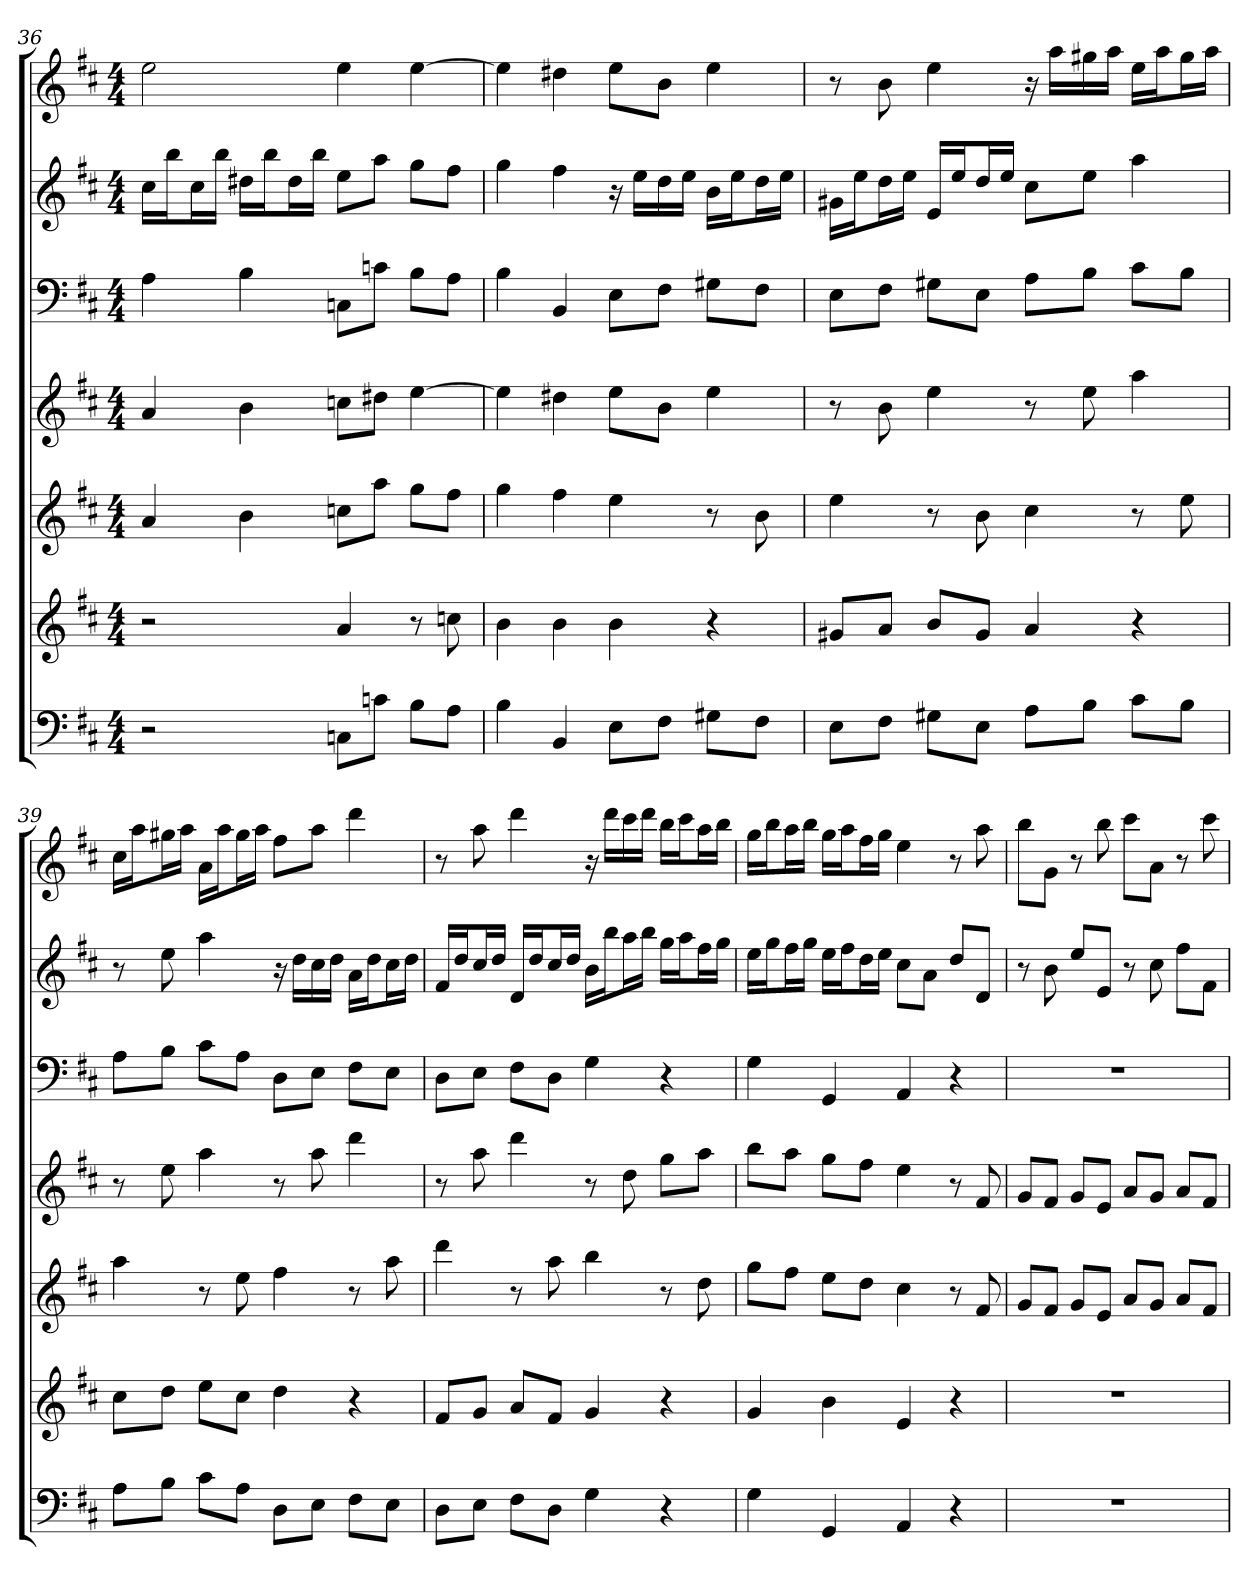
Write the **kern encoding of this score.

**kern	**kern	**kern	**kern	**kern	**kern	**kern
*part7	*part6	*part5	*part4	*part3	*part2	*part1
*staff7	*staff6	*staff5	*staff4	*staff3	*staff2	*staff1
*k[f#c#]	*k[f#c#]	*k[f#c#]	*k[f#c#]	*k[f#c#]	*k[f#c#]	*k[f#c#]
*D:	*D:	*D:	*D:	*D:	*D:	*D:
*M4/4	*M4/4	*M4/4	*M4/4	*M4/4	*M4/4	*M4/4
=36	=36	=36	=36	=36	=36	=36
2r	2r	4a	4a	4A	16cc#LL	2ee
.	.	.	.	.	16bbJ	.
.	.	.	.	.	16cc#L	.
.	.	.	.	.	16bbJJ	.
.	.	4b	4b	4B	16dd#XLL	.
.	.	.	.	.	16bbJ	.
.	.	.	.	.	16dd#L	.
.	.	.	.	.	16bbJJ	.
8CnL	4a	8ccnL	8ccnL	8CnL	8eeL	4ee
8cnJ	.	8aaJ	8dd#XJ	8cnJ	8aaJ	.
8BL	8r	8ggL	[4ee	8BL	8ggL	[4ee
8AJ	8ccn	8ff#J	.	8AJ	8ff#J	.
=37	=37	=37	=37	=37	=37	=37
4B	4b	4gg	4ee]	4B	4gg	4ee]
4BB	4b	4ff#	4dd#X	4BB	4ff#	4dd#X
8EL	4b	4ee	8eeL	8EL	16r	8eeL
.	.	.	.	.	16eeLL	.
8F#J	.	.	8bJ	8F#J	16dd	8bJ
.	.	.	.	.	16eeJJ	.
8G#XL	4r	8r	4ee	8G#XL	16bLL	4ee
.	.	.	.	.	16eeJ	.
8F#J	.	8b	.	8F#J	16ddL	.
.	.	.	.	.	16eeJJ	.
=38	=38	=38	=38	=38	=38	=38
8EL	8g#XL	4ee	8r	8EL	16g#XLL	8r
.	.	.	.	.	16eeJ	.
8F#J	8aJ	.	8b	8F#J	16ddL	8b
.	.	.	.	.	16eeJJ	.
8G#XL	8bL	8r	4ee	8G#XL	16eLL	4ee
.	.	.	.	.	16eeJ	.
8EJ	8g#J	8b	.	8EJ	16ddL	.
.	.	.	.	.	16eeJJ	.
8AL	4a	4cc#	8r	8AL	8cc#L	16r
.	.	.	.	.	.	16aaLL
8BJ	.	.	8ee	8BJ	8eeJ	16gg#X
.	.	.	.	.	.	16aaJJ
8c#L	4r	8r	4aa	8c#L	4aa	16eeLL
.	.	.	.	.	.	16aaJ
8BJ	.	8ee	.	8BJ	.	16gg#L
.	.	.	.	.	.	16aaJJ
=39	=39	=39	=39	=39	=39	=39
8AL	8cc#L	4aa	8r	8AL	8r	16cc#LL
.	.	.	.	.	.	16aaJ
8BJ	8ddJ	.	8ee	8BJ	8ee	16gg#XL
.	.	.	.	.	.	16aaJJ
8c#L	8eeL	8r	4aa	8c#L	4aa	16aLL
.	.	.	.	.	.	16aaJ
8AJ	8cc#J	8ee	.	8AJ	.	16gg#L
.	.	.	.	.	.	16aaJJ
8DL	4dd	4ff#	8r	8DL	16r	8ff#L
.	.	.	.	.	16ddLL	.
8EJ	.	.	8aa	8EJ	16cc#	8aaJ
.	.	.	.	.	16ddJJ	.
8F#L	4r	8r	4ddd	8F#L	16aLL	4ddd
.	.	.	.	.	16ddJ	.
8EJ	.	8aa	.	8EJ	16cc#L	.
.	.	.	.	.	16ddJJ	.
=40	=40	=40	=40	=40	=40	=40
8DL	8f#L	4ddd	8r	8DL	16f#LL	8r
.	.	.	.	.	16ddJ	.
8EJ	8gJ	.	8aa	8EJ	16cc#L	8aa
.	.	.	.	.	16ddJJ	.
8F#L	8aL	8r	4ddd	8F#L	16dLL	4ddd
.	.	.	.	.	16ddJ	.
8DJ	8f#J	8aa	.	8DJ	16cc#L	.
.	.	.	.	.	16ddJJ	.
4G	4g	4bb	8r	4G	16bLL	16r
.	.	.	.	.	16bbJ	16dddLL
.	.	.	8dd	.	16aaL	16ccc#
.	.	.	.	.	16bbJJ	16dddJJ
4r	4r	8r	8ggL	4r	16ggLL	16bbLL
.	.	.	.	.	16aaJ	16ccc#J
.	.	8dd	8aaJ	.	16ff#L	16aaL
.	.	.	.	.	16ggJJ	16bbJJ
=41	=41	=41	=41	=41	=41	=41
4G	4g	8ggL	8bbL	4G	16eeLL	16ggLL
.	.	.	.	.	16ggJ	16bbJ
.	.	8ff#J	8aaJ	.	16ff#L	16aaL
.	.	.	.	.	16ggJJ	16bbJJ
4GG	4b	8eeL	8ggL	4GG	16eeLL	16ggLL
.	.	.	.	.	16ff#J	16aaJ
.	.	8ddJ	8ff#J	.	16ddL	16ff#L
.	.	.	.	.	16eeJJ	16ggJJ
4AA	4e	4cc#	4ee	4AA	8cc#L	4ee
.	.	.	.	.	8aJ	.
4r	4r	8r	8r	4r	8ddL	8r
.	.	8f#	8f#	.	8dJ	8aa
=42	=42	=42	=42	=42	=42	=42
1r	1r	8gL	8gL	1r	8r	8bbL
.	.	8f#J	8f#J	.	8b	8gJ
.	.	8gL	8gL	.	8eeL	8r
.	.	8eJ	8eJ	.	8eJ	8bb
.	.	8aL	8aL	.	8r	8ccc#L
.	.	8gJ	8gJ	.	8cc#	8aJ
.	.	8aL	8aL	.	8ff#L	8r
.	.	8f#J	8f#J	.	8f#J	8ccc#
=	=	=	=	=	=	=
*-	*-	*-	*-	*-	*-	*-
